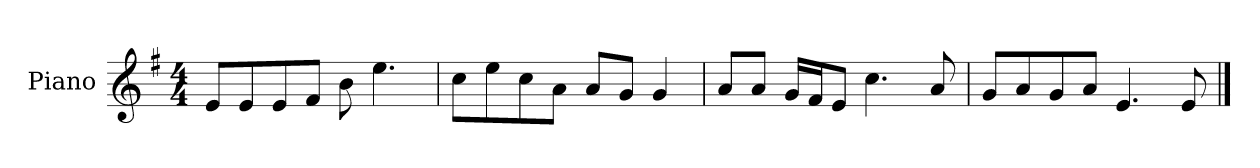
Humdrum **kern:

**kern
*part1
*staff1
*I"Piano
*I'P-no
*clefG2
*k[f#]
*M4/4
*MM90
=1
8e/L
8e/
8e/
8f#/J
8b\
4.ee\
=2
8cc\L
8ee\
8cc\
8a\J
8a/L
8g/J
4g/
=3
8a/L
8a/J
16g/LL
16f#/J
8e/J
4.cc\
8a/
=4
8g/L
8a/
8g/
8a/J
4.e/
8e/
==
*-
